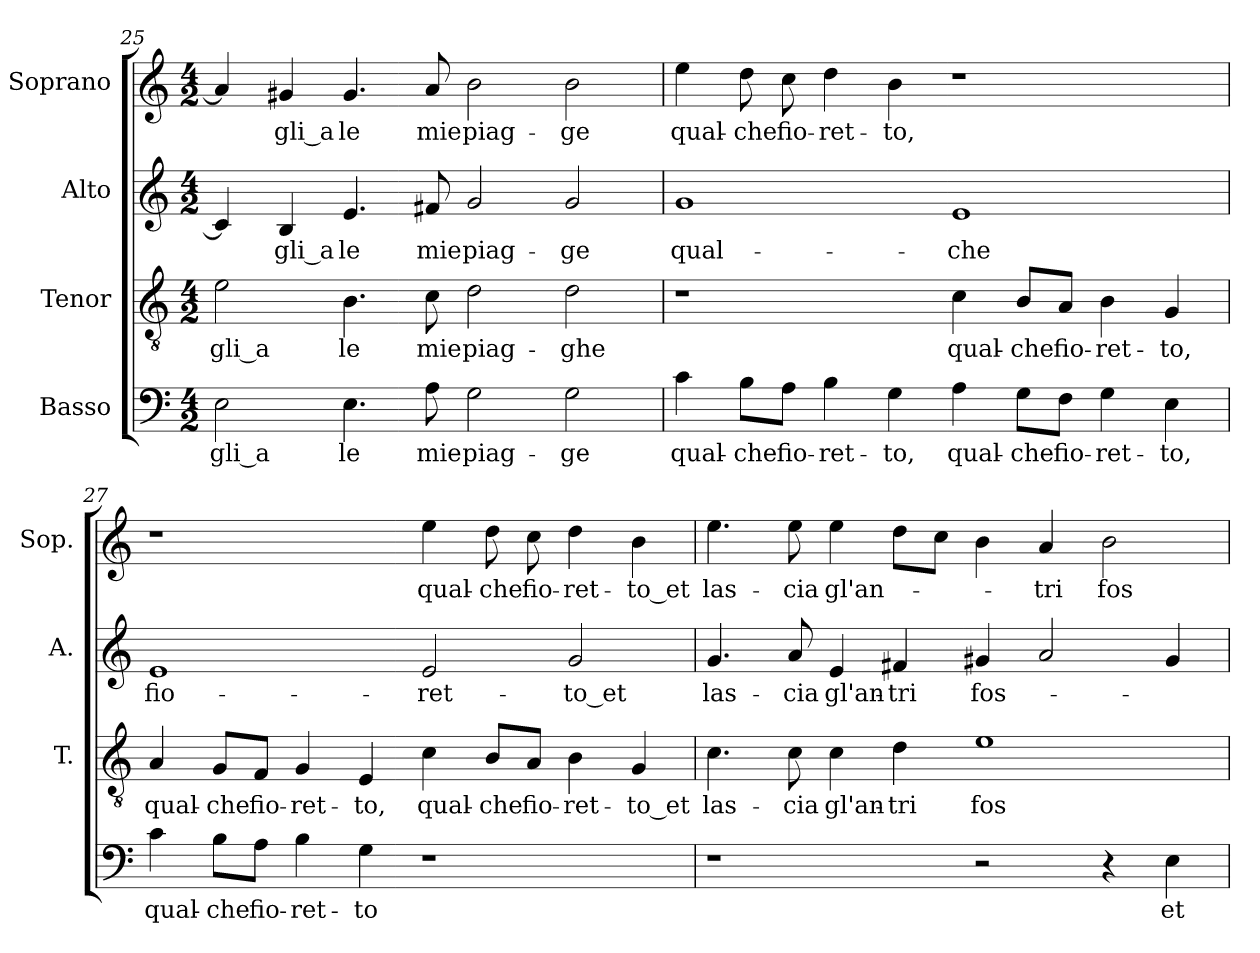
**kern	**text	**kern	**text	**kern	**text	**kern	**text
*part4	*part4	*part3	*part3	*part2	*part2	*part1	*part1
*staff4	*staff4	*staff3	*staff3	*staff2	*staff2	*staff1	*staff1
*I"Basso	*	*I"Tenor	*	*I"Alto	*	*I"Soprano	*
*	*	*I'T.	*	*I'A.	*	*I'Sop.	*
*clefF4	*	*clefGv2	*	*clefG2	*	*clefG2	*
*	*	*ITrd7c12	*	*	*	*	*
*k[]	*	*k[]	*	*k[]	*	*k[]	*
*C:	*	*C:	*	*C:	*	*C:	*
*M4/2	*	*M4/2	*	*M4/2	*	*M4/2	*
=25	=25	=25	=25	=25	=25	=25	=25
!	!LO:LY:b:color=#000000	!	!	!	!	!	!
!	!	!	!LO:LY:b:color=#000000	!	!	!	!
2Ei\	-gli_a	2Ei\	-gli_a	4ci/]	.	4ai/]	.
!	!	!	!	!	!LO:LY:b:color=#000000	!	!
!	!	!	!	!	!	!	!LO:LY:b:color=#000000
.	.	.	.	4Bi/	-gli_a	4g#Xi/	-gli_a
!	!LO:LY:b:color=#000000	!	!	!	!	!	!
!	!	!	!LO:LY:b:color=#000000	!	!	!	!
!	!	!	!	!	!LO:LY:b:color=#000000	!	!
!	!	!	!	!	!	!	!LO:LY:b:color=#000000
4.Ei\	le	4.BBi\	le	4.ei/	le	4.g#i/	le
!	!LO:LY:b:color=#000000	!	!	!	!	!	!
!	!	!	!LO:LY:b:color=#000000	!	!	!	!
!	!	!	!	!	!LO:LY:b:color=#000000	!	!
!	!	!	!	!	!	!	!LO:LY:b:color=#000000
8Ai\	mie	8Ci\	mie	8f#Xi/	mie	8ai/	mie
!	!LO:LY:b:color=#000000	!	!	!	!	!	!
!	!	!	!LO:LY:b:color=#000000	!	!	!	!
!	!	!	!	!	!LO:LY:b:color=#000000	!	!
!	!	!	!	!	!	!	!LO:LY:b:color=#000000
2Gi\	piag-	2Di\	piag-	2gi/	piag-	2bi\	piag-
!	!LO:LY:b:color=#000000	!	!	!	!	!	!
!	!	!	!LO:LY:b:color=#000000	!	!	!	!
!	!	!	!	!	!LO:LY:b:color=#000000	!	!
!	!	!	!	!	!	!	!LO:LY:b:color=#000000
2Gi\	-ge	2Di\	-ghe	2gi/	-ge	2bi\	-ge
!!LO:LB:g=z
=26	=26	=26	=26	=26	=26	=26	=26
!	!LO:LY:b:color=#000000	!	!	!	!	!	!
!	!	!	!	!	!LO:LY:b:color=#000000	!	!
!	!	!	!	!	!	!	!LO:LY:b:color=#000000
4ci\	qual-	1r	.	1gi	qual-	4eei\	qual-
!	!LO:LY:b:color=#000000	!	!	!	!	!	!
!	!	!	!	!	!	!	!LO:LY:b:color=#000000
8Bi\L	-che	.	.	.	.	8ddi\	-che
!	!LO:LY:b:color=#000000	!	!	!	!	!	!
!	!	!	!	!	!	!	!LO:LY:b:color=#000000
8Ai\J	fio-	.	.	.	.	8cci\	fio-
!	!LO:LY:b:color=#000000	!	!	!	!	!	!
!	!	!	!	!	!	!	!LO:LY:b:color=#000000
4Bi\	-ret-	.	.	.	.	4ddi\	-ret-
!	!LO:LY:b:color=#000000	!	!	!	!	!	!
!	!	!	!	!	!	!	!LO:LY:b:color=#000000
4Gi\	-to,	.	.	.	.	4bi\	-to,
!	!LO:LY:b:color=#000000	!	!	!	!	!	!
!	!	!	!LO:LY:b:color=#000000	!	!	!	!
!	!	!	!	!	!LO:LY:b:color=#000000	!	!
4Ai\	qual-	4Ci\	qual-	1ei	-che	1r	.
!	!LO:LY:b:color=#000000	!	!	!	!	!	!
!	!	!	!LO:LY:b:color=#000000	!	!	!	!
8Gi\L	-che	8BBi/L	-che	.	.	.	.
!	!LO:LY:b:color=#000000	!	!	!	!	!	!
!	!	!	!LO:LY:b:color=#000000	!	!	!	!
8Fi\J	fio-	8AAi/J	fio-	.	.	.	.
!	!LO:LY:b:color=#000000	!	!	!	!	!	!
!	!	!	!LO:LY:b:color=#000000	!	!	!	!
4Gi\	-ret-	4BBi\	-ret-	.	.	.	.
!	!LO:LY:b:color=#000000	!	!	!	!	!	!
!	!	!	!LO:LY:b:color=#000000	!	!	!	!
4Ei\	-to,	4GGi/	-to,	.	.	.	.
=27	=27	=27	=27	=27	=27	=27	=27
!	!LO:LY:b:color=#000000	!	!	!	!	!	!
!	!	!	!LO:LY:b:color=#000000	!	!	!	!
!	!	!	!	!	!LO:LY:b:color=#000000	!	!
4ci\	qual-	4AAi/	qual-	1ei	fio-	1r	.
!	!LO:LY:b:color=#000000	!	!	!	!	!	!
!	!	!	!LO:LY:b:color=#000000	!	!	!	!
8Bi\L	-che	8GGi/L	-che	.	.	.	.
!	!LO:LY:b:color=#000000	!	!	!	!	!	!
!	!	!	!LO:LY:b:color=#000000	!	!	!	!
8Ai\J	fio-	8FFi/J	fio-	.	.	.	.
!	!LO:LY:b:color=#000000	!	!	!	!	!	!
!	!	!	!LO:LY:b:color=#000000	!	!	!	!
4Bi\	-ret-	4GGi/	-ret-	.	.	.	.
!	!LO:LY:b:color=#000000	!	!	!	!	!	!
!	!	!	!LO:LY:b:color=#000000	!	!	!	!
4Gi\	-to	4EEi/	-to,	.	.	.	.
!	!	!	!LO:LY:b:color=#000000	!	!	!	!
!	!	!	!	!	!LO:LY:b:color=#000000	!	!
!	!	!	!	!	!	!	!LO:LY:b:color=#000000
1r	.	4Ci\	qual-	2ei/	-ret-	4eei\	qual-
!	!	!	!LO:LY:b:color=#000000	!	!	!	!
!	!	!	!	!	!	!	!LO:LY:b:color=#000000
.	.	8BBi/L	-che	.	.	8ddi\	-che
!	!	!	!LO:LY:b:color=#000000	!	!	!	!
!	!	!	!	!	!	!	!LO:LY:b:color=#000000
.	.	8AAi/J	fio-	.	.	8cci\	fio-
!	!	!	!LO:LY:b:color=#000000	!	!	!	!
!	!	!	!	!	!LO:LY:b:color=#000000	!	!
!	!	!	!	!	!	!	!LO:LY:b:color=#000000
.	.	4BBi\	-ret-	2gi/	-to_et	4ddi\	-ret-
!	!	!	!LO:LY:b:color=#000000	!	!	!	!
!	!	!	!	!	!	!	!LO:LY:b:color=#000000
.	.	4GGi/	-to_et	.	.	4bi\	-to_et
=28	=28	=28	=28	=28	=28	=28	=28
!	!	!	!LO:LY:b:color=#000000	!	!	!	!
!	!	!	!	!	!LO:LY:b:color=#000000	!	!
!	!	!	!	!	!	!	!LO:LY:b:color=#000000
1r	.	4.Ci\	las-	4.gi/	las-	4.eei\	las-
!	!	!	!LO:LY:b:color=#000000	!	!	!	!
!	!	!	!	!	!LO:LY:b:color=#000000	!	!
!	!	!	!	!	!	!	!LO:LY:b:color=#000000
.	.	8Ci\	-cia	8ai/	-cia	8eei\	-cia
!	!	!	!LO:LY:b:color=#000000	!	!	!	!
!	!	!	!	!	!LO:LY:b:color=#000000	!	!
!	!	!	!	!	!	!	!LO:LY:b:color=#000000
.	.	4Ci\	gl'an-	4ei/	gl'an-	4eei\	gl'an-
!	!	!	!LO:LY:b:color=#000000	!	!	!	!
!	!	!	!	!	!LO:LY:b:color=#000000	!	!
.	.	4Di\	-tri	4f#Xi/	-tri	8ddi\L	.
.	.	.	.	.	.	8cci\J	.
!	!	!	!LO:LY:b:color=#000000	!	!	!	!
!	!	!	!	!	!LO:LY:b:color=#000000	!	!
2r	.	1Ei	fos-	4g#Xi/	fos-	4bi\	.
!	!	!	!	!	!	!	!LO:LY:b:color=#000000
.	.	.	.	2ai/	.	4ai/	-tri
!	!	!	!	!	!	!	!LO:LY:b:color=#000000
4r	.	.	.	.	.	2bi\	fos-
!	!LO:LY:b:color=#000000	!	!	!	!	!	!
4Ei\	et	.	.	4g#i/	.	.	.
=	=	=	=	=	=	=	=
*-	*-	*-	*-	*-	*-	*-	*-
